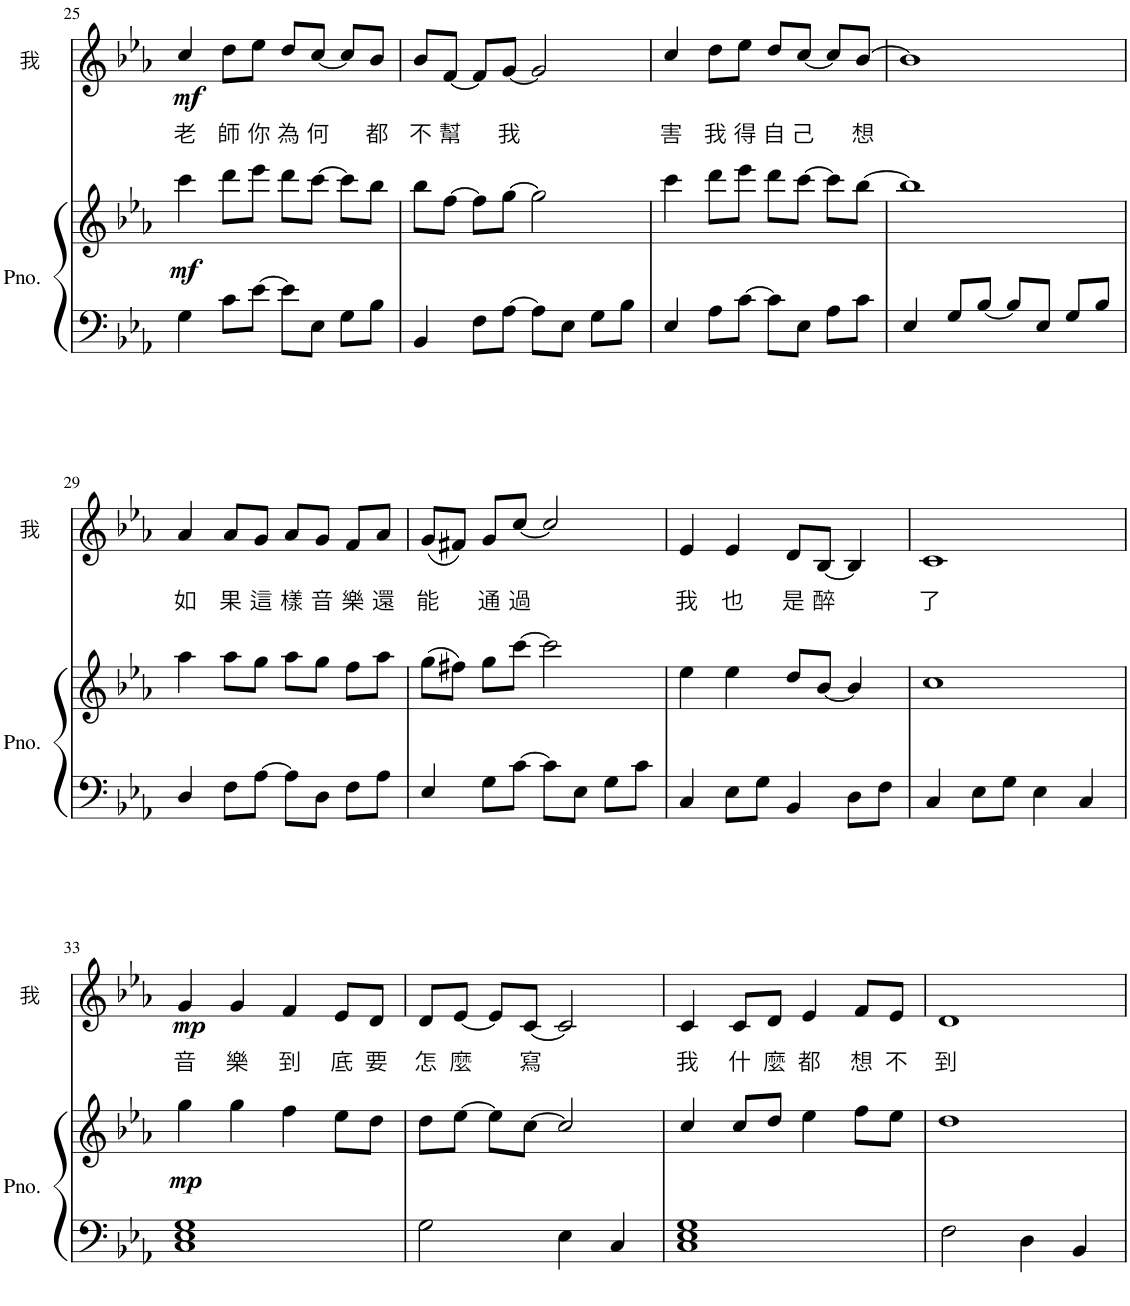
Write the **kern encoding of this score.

**kern	**kern	**dynam	**kern	**text	**dynam
*part2	*part2	*part2	*part1	*part1	*part1
*staff3	*staff2	*staff2/3	*staff1	*staff1	*staff1
*I"鋼琴	*	*	*I"可憐的我	*	*
!!LO:PB:g=z
*clefF4	*clefG2	*	*clefG2	*	*
*k[b-e-a-]	*k[b-e-a-]	*	*k[b-e-a-]	*	*
*M4/4	*M4/4	*	*M4/4	*	*
=25	=25	=25	=25	=25	=25
!	!	!LO:DY:b	!	!LO:LY:b	!LO:DY:b
4G\	4ccc\	mf	4cc/	老	mf
!	!	!	!	!LO:LY:b	!
8c\L	8ddd\L	.	8dd\L	師	.
!	!	!	!	!LO:LY:b	!
[8e-\J	8eee-\J	.	8ee-\J	你	.
!	!	!	!	!LO:LY:b	!
8e-\L]	8ddd\L	.	8dd/L	為	.
!	!	!	!	!LO:LY:b	!
8E-\J	[8ccc\J	.	[8cc/J	何	.
8G\L	8ccc\L]	.	8cc/L]	.	.
!	!	!	!	!LO:LY:b	!
8B-\J	8bb-\J	.	8b-/J	都	.
=26	=26	=26	=26	=26	=26
!	!	!	!	!LO:LY:b	!
4BB-/	8bb-\L	.	8b-/L	不	.
!	!	!	!	!LO:LY:b	!
.	[8ff\J	.	[8f/J	幫	.
8F\L	8ff\L]	.	8f/L]	.	.
!	!	!	!	!LO:LY:b	!
[8A-\J	[8gg\J	.	[8g/J	我	.
8A-\L]	2gg\]	.	2g/]	.	.
8E-\J	.	.	.	.	.
8G\L	.	.	.	.	.
8B-\J	.	.	.	.	.
=27	=27	=27	=27	=27	=27
!	!	!	!	!LO:LY:b	!
4E-/	4ccc\	.	4cc/	害	.
!	!	!	!	!LO:LY:b	!
8A-\L	8ddd\L	.	8dd\L	我	.
!	!	!	!	!LO:LY:b	!
[8c\J	8eee-\J	.	8ee-\J	得	.
!	!	!	!	!LO:LY:b	!
8c\L]	8ddd\L	.	8dd/L	自	.
!	!	!	!	!LO:LY:b	!
8E-\J	[8ccc\J	.	[8cc/J	己	.
8A-\L	8ccc\L]	.	8cc/L]	.	.
!	!	!	!	!LO:LY:b	!
8c\J	[8bb-\J	.	[8b-/J	想	.
=28	=28	=28	=28	=28	=28
4E-/	1bb-]	.	1b-]	.	.
8G/L	.	.	.	.	.
[8B-/J	.	.	.	.	.
8B-/L]	.	.	.	.	.
8E-/J	.	.	.	.	.
8G/L	.	.	.	.	.
8B-/J	.	.	.	.	.
!!LO:LB:g=z
=29	=29	=29	=29	=29	=29
!	!	!	!	!LO:LY:b	!
4D/	4aa-\	.	4a-/	如	.
!	!	!	!	!LO:LY:b	!
8F\L	8aa-\L	.	8a-/L	果	.
!	!	!	!	!LO:LY:b	!
[8A-\J	8gg\J	.	8g/J	這	.
!	!	!	!	!LO:LY:b	!
8A-\L]	8aa-\L	.	8a-/L	樣	.
!	!	!	!	!LO:LY:b	!
8D\J	8gg\J	.	8g/J	音	.
!	!	!	!	!LO:LY:b	!
8F\L	8ff\L	.	8f/L	樂	.
!	!	!	!	!LO:LY:b	!
8A-\J	8aa-\J	.	8a-/J	還	.
=30	=30	=30	=30	=30	=30
!	!	!	!	!LO:LY:b	!
4E-/	(8gg\L	.	(8g/L	能	.
.	8ff#X\J)	.	8f#X/J)	.	.
!	!	!	!	!LO:LY:b	!
8G\L	8gg\L	.	8g/L	通	.
!	!	!	!	!LO:LY:b	!
[8c\J	[8ccc\J	.	[8cc/J	過	.
8c\L]	2ccc\]	.	2cc/]	.	.
8E-\J	.	.	.	.	.
8G\L	.	.	.	.	.
8c\J	.	.	.	.	.
=31	=31	=31	=31	=31	=31
!	!	!	!	!LO:LY:b	!
4C/	4ee-\	.	4e-/	我	.
!	!	!	!	!LO:LY:b	!
8E-\L	4ee-\	.	4e-/	也	.
8G\J	.	.	.	.	.
!	!	!	!	!LO:LY:b	!
4BB-/	8dd/L	.	8d/L	是	.
!	!	!	!	!LO:LY:b	!
.	[8b-/J	.	[8B-/J	醉	.
8D\L	4b-/]	.	4B-/]	.	.
8F\J	.	.	.	.	.
=32	=32	=32	=32	=32	=32
!	!	!	!	!LO:LY:b	!
4C/	1cc	.	1c	了	.
8E-\L	.	.	.	.	.
8G\J	.	.	.	.	.
4E-\	.	.	.	.	.
4C/	.	.	.	.	.
!!LO:LB:g=z
=33	=33	=33	=33	=33	=33
!	!	!LO:DY:b	!	!LO:LY:b	!LO:DY:b
1C 1E- 1G	4gg\	mp	4g/	音	mp
!	!	!	!	!LO:LY:b	!
.	4gg\	.	4g/	樂	.
!	!	!	!	!LO:LY:b	!
.	4ff\	.	4f/	到	.
!	!	!	!	!LO:LY:b	!
.	8ee-\L	.	8e-/L	底	.
!	!	!	!	!LO:LY:b	!
.	8dd\J	.	8d/J	要	.
=34	=34	=34	=34	=34	=34
!	!	!	!	!LO:LY:b	!
2G\	8dd\L	.	8d/L	怎	.
!	!	!	!	!LO:LY:b	!
.	[8ee-\J	.	[8e-/J	麼	.
.	8ee-\L]	.	8e-/L]	.	.
!	!	!	!	!LO:LY:b	!
.	[8cc\J	.	[8c/J	寫	.
4E-\	2cc/]	.	2c/]	.	.
4C/	.	.	.	.	.
=35	=35	=35	=35	=35	=35
!	!	!	!	!LO:LY:b	!
1C 1E- 1G	4cc/	.	4c/	我	.
!	!	!	!	!LO:LY:b	!
.	8cc/L	.	8c/L	什	.
!	!	!	!	!LO:LY:b	!
.	8dd/J	.	8d/J	麼	.
!	!	!	!	!LO:LY:b	!
.	4ee-\	.	4e-/	都	.
!	!	!	!	!LO:LY:b	!
.	8ff\L	.	8f/L	想	.
!	!	!	!	!LO:LY:b	!
.	8ee-\J	.	8e-/J	不	.
=36	=36	=36	=36	=36	=36
!	!	!	!	!LO:LY:b	!
2F\	1dd	.	1d	到	.
4D\	.	.	.	.	.
4BB-/	.	.	.	.	.
=	=	=	=	=	=
*-	*-	*-	*-	*-	*-
